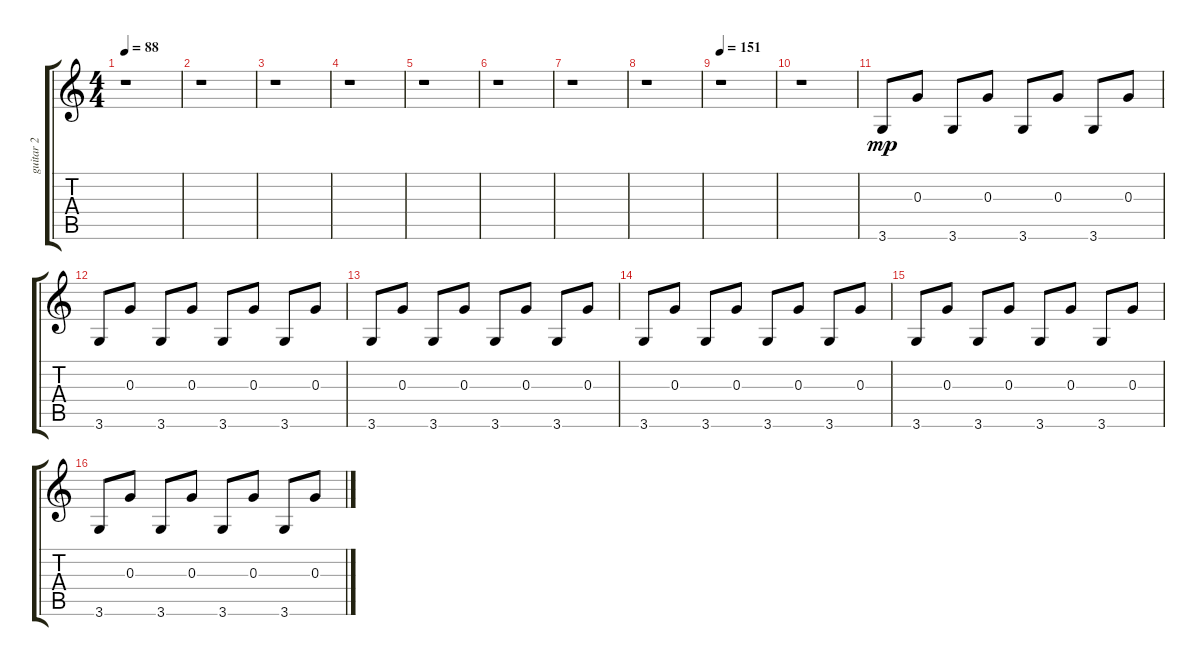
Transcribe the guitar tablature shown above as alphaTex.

\track ("guitar 2" "guitar 2") {instrument electricguitarmuted}
\staff {score tabs}
\tuning (E4 B3 G3 D3 A2 E2) {hide}
\ts (4 4)
\tempo 88
\clef g2
\ks c
r.1{dy mp instrument electricguitarmuted} |
r.1 |
r.1 |
r.1 |
r.1 |
r.1 |
r.1 |
r.1 |
\tempo 151
r.1 |
r.1 |
3.6.8 0.3.8 3.6.8 0.3.8 3.6.8 0.3.8 3.6.8 0.3.8 |
3.6.8 0.3.8 3.6.8 0.3.8 3.6.8 0.3.8 3.6.8 0.3.8 |
3.6.8 0.3.8 3.6.8 0.3.8 3.6.8 0.3.8 3.6.8 0.3.8 |
3.6.8 0.3.8 3.6.8 0.3.8 3.6.8 0.3.8 3.6.8 0.3.8 |
3.6.8 0.3.8 3.6.8 0.3.8 3.6.8 0.3.8 3.6.8 0.3.8 |
3.6.8 0.3.8 3.6.8 0.3.8 3.6.8 0.3.8 3.6.8 0.3.8
